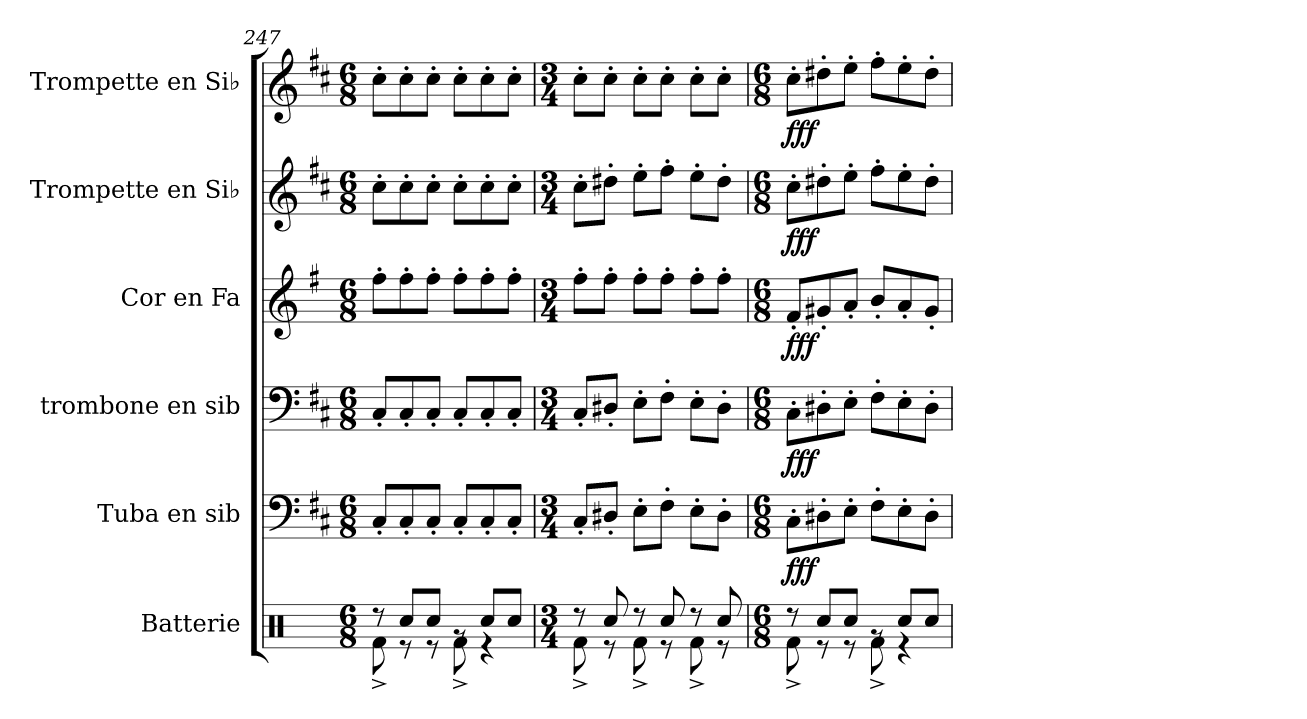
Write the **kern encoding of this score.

**kern	**kern	**dynam	**kern	**dynam	**kern	**dynam	**kern	**dynam	**kern	**dynam
*part6	*part5	*part5	*part4	*part4	*part3	*part3	*part2	*part2	*part1	*part1
*staff6	*staff5	*staff5	*staff4	*staff4	*staff3	*staff3	*staff2	*staff2	*staff1	*staff1
*I"Batterie	*I"Tuba en sib	*	*I"trombone en sib	*	*I"Cor en Fa	*	*I"Trompette en Si♭	*	*I"Trompette en Si♭	*
*I'Batt.	*I'Tub. sib	*	*I'Trb. sib	*	*I'Cor Fa	*	*I'Tromp. Si♭	*	*I'Tromp. Si♭	*
*clefX	*clefF4	*	*clefF4	*	*clefG2	*	*clefG2	*	*clefG2	*
*	*ITrd1c2	*	*ITrd1c2	*	*ITrd4c7	*	*ITrd1c2	*	*ITrd1c2	*
*k[]	*k[]	*	*k[]	*	*k[]	*	*k[]	*	*k[]	*
*M6/8	*M6/8	*	*M6/8	*	*M6/8	*	*M6/8	*	*M6/8	*
=247	=247	=247	=247	=247	=247	=247	=247	=247	=247	=247
*^	*	*	*	*	*	*	*	*	*	*
8r	8Rf^\	8BB'/L	.	8BB'/L	.	8b'\L	.	8b'\L	.	8b'\L	.
8Rcc/L	8r	8BB'/	.	8BB'/	.	8b'\	.	8b'\	.	8b'\	.
8Rcc/J	8r	8BB'/J	.	8BB'/J	.	8b'\J	.	8b'\J	.	8b'\J	.
8rg	8Rf^\	8BB'/L	.	8BB'/L	.	8b'\L	.	8b'\L	.	8b'\L	.
8Rcc/L	4r	8BB'/	.	8BB'/	.	8b'\	.	8b'\	.	8b'\	.
8Rcc/J	.	8BB'/J	.	8BB'/J	.	8b'\J	.	8b'\J	.	8b'\J	.
=248	=248	=248	=248	=248	=248	=248	=248	=248	=248	=248	=248
*M3/4	*	*M3/4	*	*M3/4	*	*M3/4	*	*M3/4	*	*M3/4	*
8r	8Rf^\	8BB'/L	.	8BB'/L	.	8b'\L	.	8b'\L	.	8b'\L	.
8Rcc/	8r	8C#X'/J	.	8C#X'/J	.	8b'\J	.	8cc#X'\J	.	8b'\J	.
8r	8Rf^\	8D'\L	.	8D'\L	.	8b'\L	.	8dd'\L	.	8b'\L	.
8Rcc/	8r	8E'\J	.	8E'\J	.	8b'\J	.	8ee'\J	.	8b'\J	.
8r	8Rf^\	8D'\L	.	8D'\L	.	8b'\L	.	8dd'\L	.	8b'\L	.
8Rcc/	8r	8C#'\J	.	8C#'\J	.	8b'\J	.	8cc#'\J	.	8b'\J	.
=249	=249	=249	=249	=249	=249	=249	=249	=249	=249	=249	=249
*M6/8	*	*M6/8	*	*M6/8	*	*M6/8	*	*M6/8	*	*M6/8	*
!	!	!	!LO:DY:b	!	!LO:DY:b	!	!LO:DY:b	!	!LO:DY:b	!	!LO:DY:b
8r	8Rf^\	8BB'\L	fff	8BB'\L	fff	8B'/L	fff	8b'\L	fff	8b'\L	fff
8Rcc/L	8r	8C#X'\	.	8C#X'\	.	8c#X'/	.	8cc#X'\	.	8cc#X'\	.
8Rcc/J	8r	8D'\J	.	8D'\J	.	8d'/J	.	8dd'\J	.	8dd'\J	.
8rg	8Rf^\	8E'\L	.	8E'\L	.	8e'/L	.	8ee'\L	.	8ee'\L	.
8Rcc/L	4r	8D'\	.	8D'\	.	8d'/	.	8dd'\	.	8dd'\	.
8Rcc/J	.	8C#'\J	.	8C#'\J	.	8c#'/J	.	8cc#'\J	.	8cc#'\J	.
*v	*v	*	*	*	*	*	*	*	*	*	*
=	=	=	=	=	=	=	=	=	=	=
*-	*-	*-	*-	*-	*-	*-	*-	*-	*-	*-
